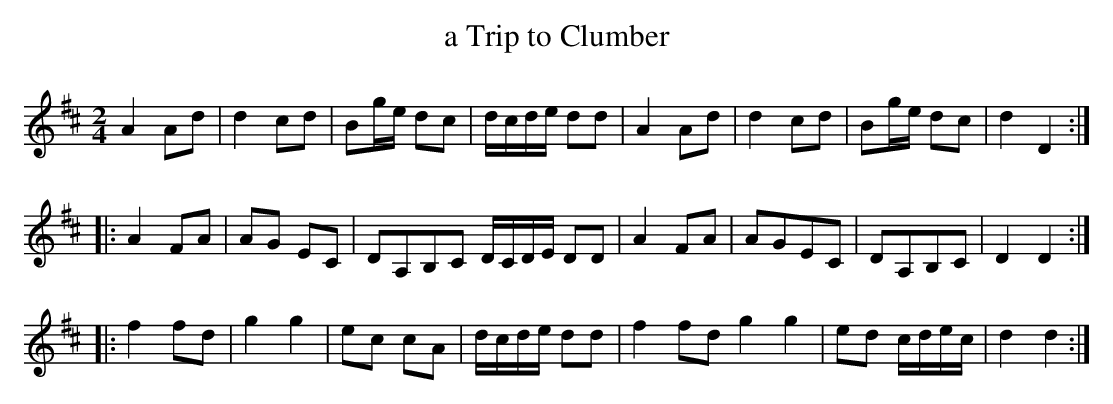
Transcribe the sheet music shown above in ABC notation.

X:1
T:a Trip to Clumber
M:2/4
L:1/8
K:D
A2 Ad| d2 cd| Bg/e/ dc| d/c/d/e/ dd|\
A2 Ad| d2 cd| Bg/e/ dc| d2 D2::
A2 FA| AG EC| DA,B,C D/C/D/E/ DD|\
A2 FA| AGEC| DA,B,C| D2D2::
f2 fd| g2 g2| ec cA| d/c/d/e/ dd|\
f2fd g2 g2| ed c/d/e/c/| d2 d2:|
